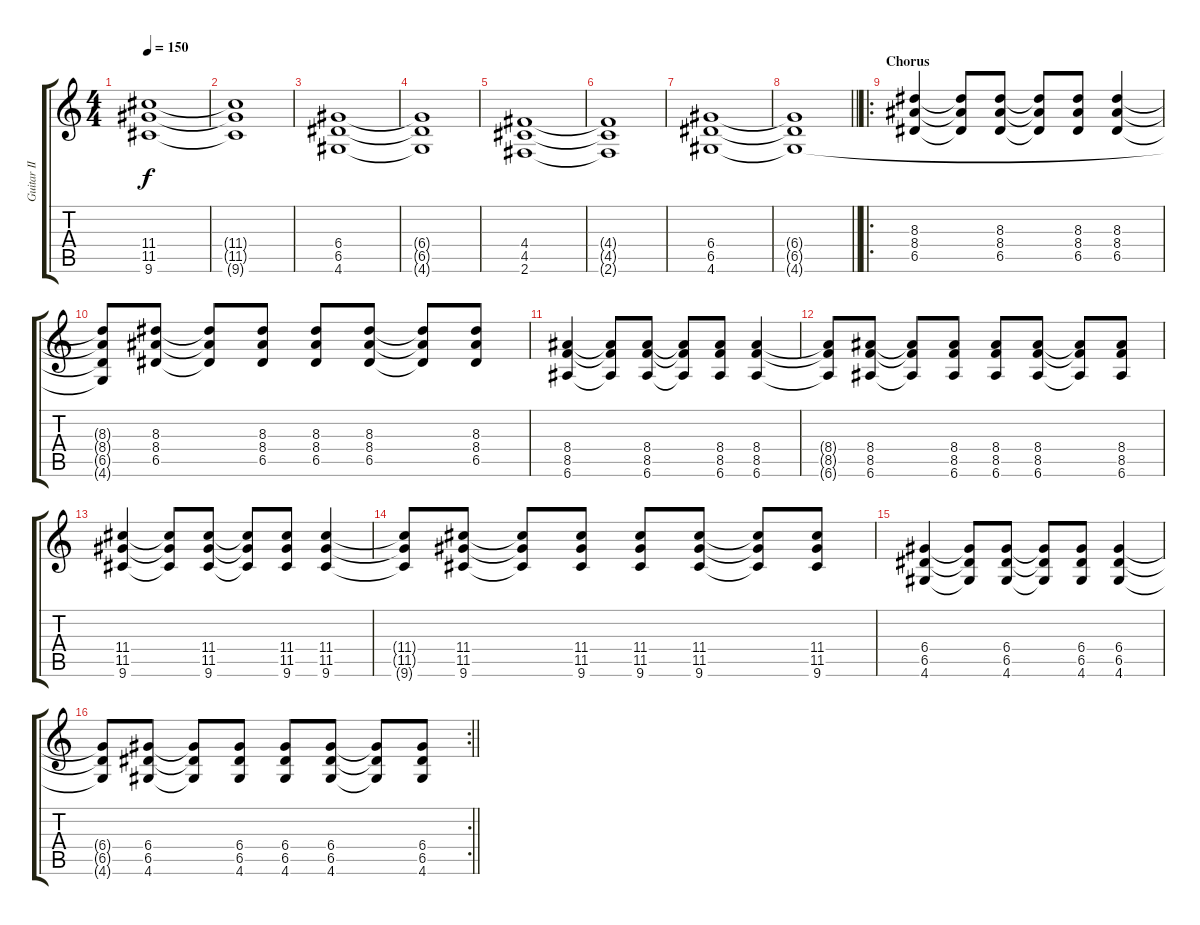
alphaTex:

\track ("Guitar II" "Guitar II") {instrument distortionguitar}
\staff {score tabs}
\tuning (E4 B3 G3 D3 A2 E2) {hide}
\ts (4 4)
\tempo 150
\clef g2
\ks c
(11.4 11.5 9.6).1{dy f} |
(11.4{t} 11.5{t} 9.6{t}).1 |
(6.4 6.5 4.6).1 |
(6.4{t} 6.5{t} 4.6{t}).1 |
(4.4 4.5 2.6).1 |
(4.4{t} 4.5{t} 2.6{t}).1 |
(6.4 6.5 4.6).1 |
\barLineRight lightlight
(6.4{t} 6.5{t} 4.6{t}).1 |
\ro
\section ("" "Chorus")
(8.3 8.4 6.5).4 (8.3{t} 8.4{t} 6.5{t}).8 (8.3 8.4 6.5).8 (8.3{t} 8.4{t} 6.5{t}).8 (8.3 8.4 6.5).8 (8.3 8.4 6.5).4 |
(8.3{t} 8.4{t} 6.5{t} 4.6{t}).8 (8.3 8.4 6.5).8 (8.3{t} 8.4{t} 6.5{t}).8 (8.3 8.4 6.5).8 (8.3 8.4 6.5).8 (8.3 8.4 6.5).8 (8.3{t} 8.4{t} 6.5{t}).8 (8.3 8.4 6.5).8 |
(8.4 8.5 6.6).4 (8.4{t} 8.5{t} 6.6{t}).8 (8.4 8.5 6.6).8 (8.4{t} 8.5{t} 6.6{t}).8 (8.4 8.5 6.6).8 (8.4 8.5 6.6).4 |
(8.4{t} 8.5{t} 6.6{t}).8 (8.4 8.5 6.6).8 (8.4{t} 8.5{t} 6.6{t}).8 (8.4 8.5 6.6).8 (8.4 8.5 6.6).8 (8.4 8.5 6.6).8 (8.4{t} 8.5{t} 6.6{t}).8 (8.4 8.5 6.6).8 |
(11.4 11.5 9.6).4 (11.4{t} 11.5{t} 9.6{t}).8 (11.4 11.5 9.6).8 (11.4{t} 11.5{t} 9.6{t}).8 (11.4 11.5 9.6).8 (11.4 11.5 9.6).4 |
(11.4{t} 11.5{t} 9.6{t}).8 (11.4 11.5 9.6).8 (11.4{t} 11.5{t} 9.6{t}).8 (11.4 11.5 9.6).8 (11.4 11.5 9.6).8 (11.4 11.5 9.6).8 (11.4{t} 11.5{t} 9.6{t}).8 (11.4 11.5 9.6).8 |
(6.4 6.5 4.6).4 (6.4{t} 6.5{t} 4.6{t}).8 (6.4 6.5 4.6).8 (6.4{t} 6.5{t} 4.6{t}).8 (6.4 6.5 4.6).8 (6.4 6.5 4.6).4 |
\rc 2
\barLineRight lightlight
(6.4{t} 6.5{t} 4.6{t}).8 (6.4 6.5 4.6).8 (6.4{t} 6.5{t} 4.6{t}).8 (6.4 6.5 4.6).8 (6.4 6.5 4.6).8 (6.4 6.5 4.6).8 (6.4{t} 6.5{t} 4.6{t}).8 (6.4 6.5 4.6).8
